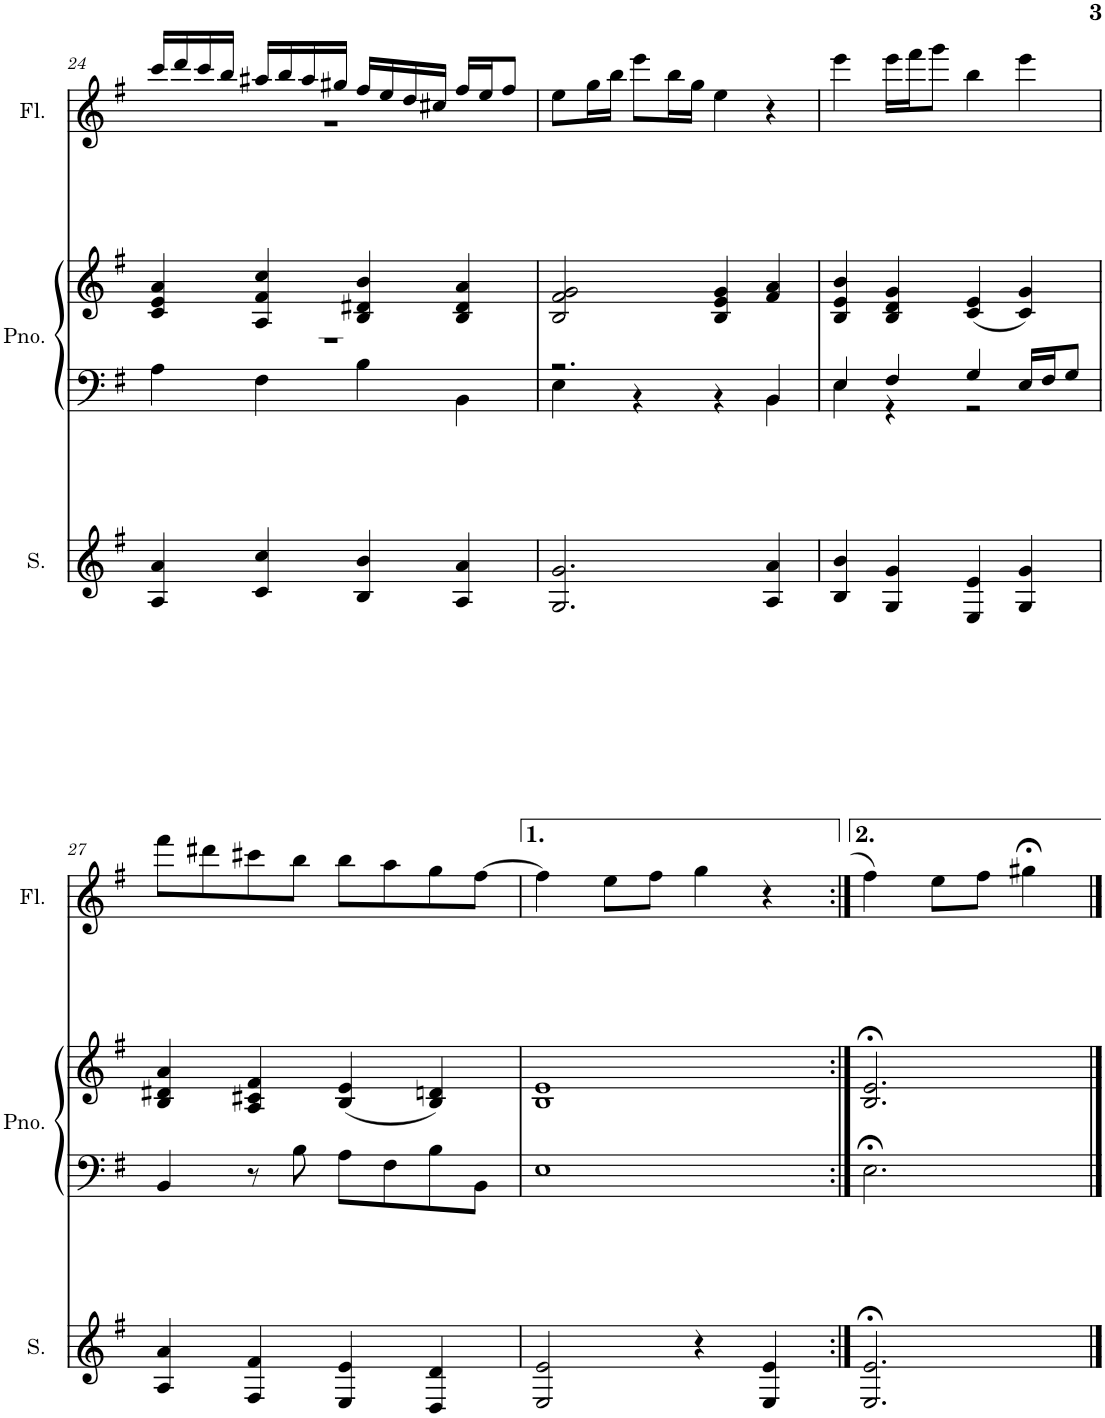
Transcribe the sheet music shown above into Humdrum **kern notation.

**kern	**kern	**kern	**kern
*part3	*part2	*part2	*part1
*staff4	*staff3	*staff2	*staff1
*I"Soprano	*I"Piano	*	*I"Flute
*I'S.	*I'Pno.	*	*I'Fl.
!!LO:PB:g=z
*clefG2	*clefF4	*clefG2	*clefG2
*k[f#]	*k[f#]	*k[f#]	*k[f#]
*M4/4	*M4/4	*M4/4	*M4/4
=24	=24	=24	=24
*	*^	*	*^
4A/ 4a/	1r	4A\	4c/ 4e/ 4a/	16ccc/LL	1r
.	.	.	.	16ddd/	.
.	.	.	.	16ccc/	.
.	.	.	.	16bb/JJ	.
4c/ 4cc/	.	4F#\	4A/ 4f#/ 4cc/	16aa#X/LL	.
.	.	.	.	16bb/	.
.	.	.	.	16aa#/	.
.	.	.	.	16gg#X/JJ	.
4B/ 4b/	.	4B\	4B/ 4d#X/ 4b/	16ff#/LL	.
.	.	.	.	16ee/	.
.	.	.	.	16dd/	.
.	.	.	.	16cc#X/JJ	.
4A/ 4a/	.	4BB\	4B/ 4d#/ 4a/	16ff#/LL	.
.	.	.	.	16ee/J	.
.	.	.	.	8ff#/J	.
*	*	*	*	*v	*v
=25	=25	=25	=25	=25
2.G/ 2.g/	2.r	4E\	2B/ 2f#/ 2g/	8ee\L
.	.	.	.	16gg\L
.	.	.	.	16bb\JJ
.	.	4r	.	8eee\L
.	.	.	.	16bb\L
.	.	.	.	16gg\JJ
.	.	4r	4B/ 4e/ 4g/	4ee\
4A/ 4a/	4BB/	4BB\	4f#/ 4a/	4r
=26	=26	=26	=26	=26
4B/ 4b/	4E/	4E\	4B/ 4e/ 4b/	4eee\
4G/ 4g/	4F#/	4r	4B/ 4d/ 4g/	16eee\LL
.	.	.	.	16fff#\J
.	.	.	.	8ggg\J
4E/ 4e/	4G/	2r	(4c/ 4e/	4bb\
4G/ 4g/	16E/LL	.	4c/ 4g/)	4eee\
.	16F#/J	.	.	.
.	8G/J	.	.	.
*	*v	*v	*	*
!!LO:LB:g=z
=27	=27	=27	=27
4A/ 4a/	4BB/	4B/ 4d#X/ 4a/	8fff#\L
.	.	.	8ddd#X\
4F#/ 4f#/	8r	4A/ 4c#X/ 4f#/	8ccc#X\
.	8B\	.	8bb\J
4E/ 4e/	8A\L	(4B/ 4e/	8bb\L
.	8F#\	.	8aa\
4D/ 4d/	8B\	4B/ 4dn/)	8gg\
.	8BB\J	.	[8ff#\J
=28	=28	=28	=28
2E/ 2e/	1E	1B 1e	4ff#\]
.	.	.	8ee\L
.	.	.	8ff#\J
4r	.	.	4gg\
4E/ 4e/	.	.	4r
=29:|!	=29:|!	=29:|!	=29:|!
2.E/;< 2.e/;<	2.E;<\	2.B/;< 2.e/;<	(4ff#\
.	.	.	8ee\L)
.	.	.	8ff#\J
.	.	.	4gg#X;<\
==	==	==	==
*-	*-	*-	*-
